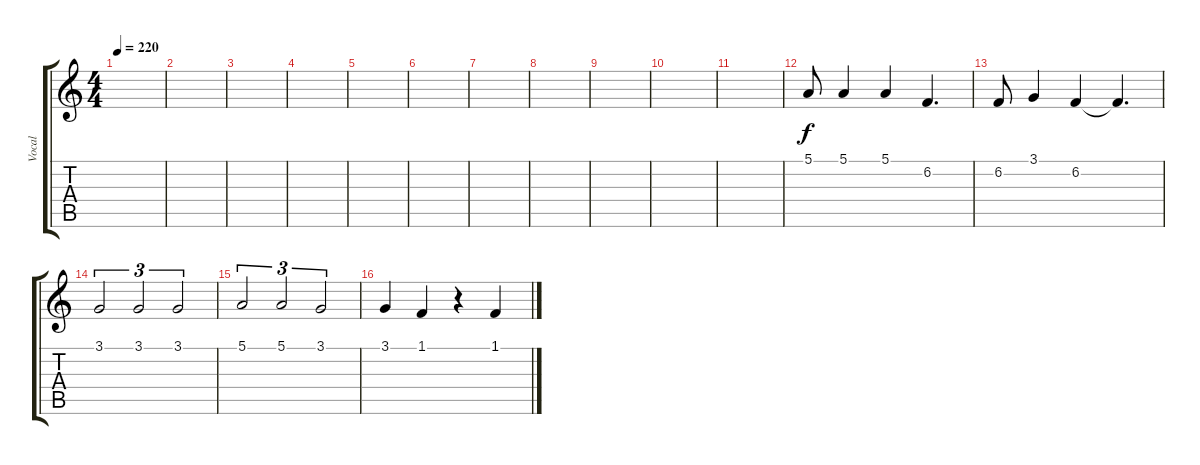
\track ("Vocal" "Vocal") {instrument synthbrass1}
\staff {score tabs}
\tuning (E4 B3 G3 D3 A2 D2) {hide}
\ts (4 4)
\tempo 220
\clef g2
\ks c
|
|
|
|
|
|
|
|
|
|
|
5.1.8 5.1.4 5.1.4 6.2.4{d} |
6.2.8 3.1.4 6.2.4 6.2{t}.4{d} |
3.1.2{tu (3 2)} 3.1.2{tu (3 2)} 3.1.2{tu (3 2)} |
5.1.2{tu (3 2)} 5.1.2{tu (3 2)} 3.1.2{tu (3 2)} |
3.1.4 1.1.4 r.4 1.1.4
